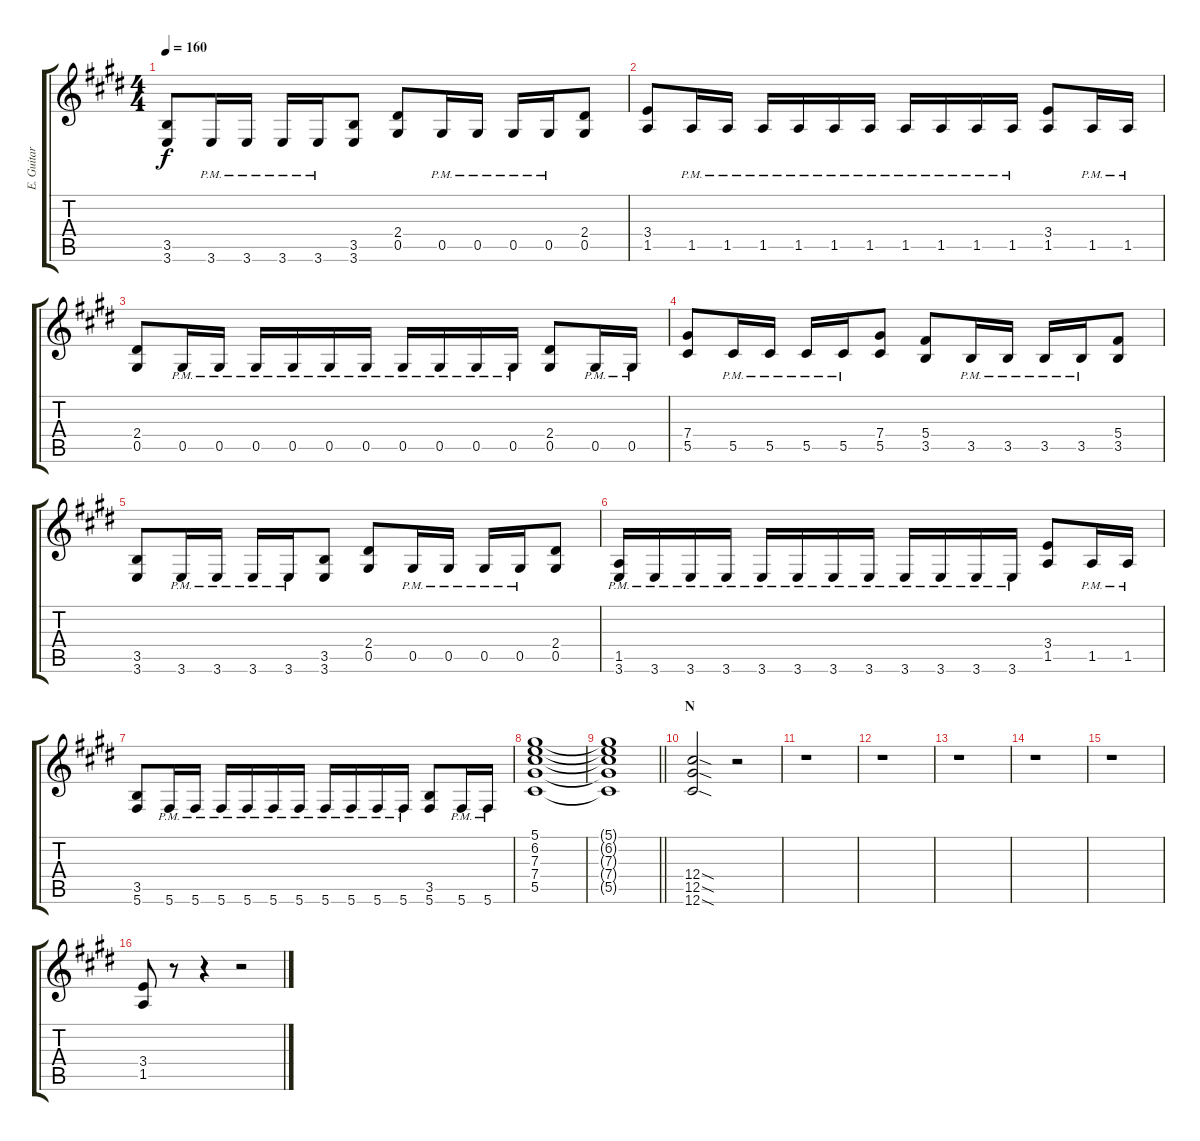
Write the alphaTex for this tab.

\track ("E. Guitar I" "E. Guitar ") {instrument overdrivenguitar}
\staff {score tabs}
\tuning (Eb4 Bb3 Gb3 Db3 Ab2 Db2) {hide}
\ts (4 4)
\tempo 160
\clef g2
\ks e
(3.5 3.6).8{dy f} 3.6{pm}.16 3.6{pm}.16 3.6{pm}.16 3.6{pm}.16 (3.5 3.6).8 (2.4 0.5).8 0.5{pm}.16 0.5{pm}.16 0.5{pm}.16 0.5{pm}.16 (2.4 0.5).8 |
(3.4 1.5).8 1.5{pm}.16 1.5{pm}.16 1.5{pm}.16 1.5{pm}.16 1.5{pm}.16 1.5{pm}.16 1.5{pm}.16 1.5{pm}.16 1.5{pm}.16 1.5{pm}.16 (3.4 1.5).8 1.5{pm}.16 1.5{pm}.16 |
(2.4 0.5).8 0.5{pm}.16 0.5{pm}.16 0.5{pm}.16 0.5{pm}.16 0.5{pm}.16 0.5{pm}.16 0.5{pm}.16 0.5{pm}.16 0.5{pm}.16 0.5{pm}.16 (2.4 0.5).8 0.5{pm}.16 0.5{pm}.16 |
(7.4 5.5).8 5.5{pm}.16 5.5{pm}.16 5.5{pm}.16 5.5{pm}.16 (7.4 5.5).8 (5.4 3.5).8 3.5{pm}.16 3.5{pm}.16 3.5{pm}.16 3.5{pm}.16 (5.4 3.5).8 |
(3.5 3.6).8 3.6{pm}.16 3.6{pm}.16 3.6{pm}.16 3.6{pm}.16 (3.5 3.6).8 (2.4 0.5).8 0.5{pm}.16 0.5{pm}.16 0.5{pm}.16 0.5{pm}.16 (2.4 0.5).8 |
(1.5{pm} 3.6{pm}).16 3.6{pm}.16 3.6{pm}.16 3.6{pm}.16 3.6{pm}.16 3.6{pm}.16 3.6{pm}.16 3.6{pm}.16 3.6{pm}.16 3.6{pm}.16 3.6{pm}.16 3.6{pm}.16 (3.4 1.5).8 1.5{pm}.16 1.5{pm}.16 |
(3.5 5.6).8 5.6{pm}.16 5.6{pm}.16 5.6{pm}.16 5.6{pm}.16 5.6{pm}.16 5.6{pm}.16 5.6{pm}.16 5.6{pm}.16 5.6{pm}.16 5.6{pm}.16 (3.5 5.6).8 5.6{pm}.16 5.6{pm}.16 |
(5.1 6.2 7.3 7.4 5.5).1 |
\barLineRight lightlight
(5.1{t} 6.2{t} 7.3{t} 7.4{t} 5.5{t}).1 |
\section ("" "N")
(12.4{sod} 12.5{sod} 12.6{sod}).2 r.2 |
r.1 |
r.1 |
r.1 |
r.1 |
r.1 |
(3.4 1.5).8 r.8 r.4 r.2
